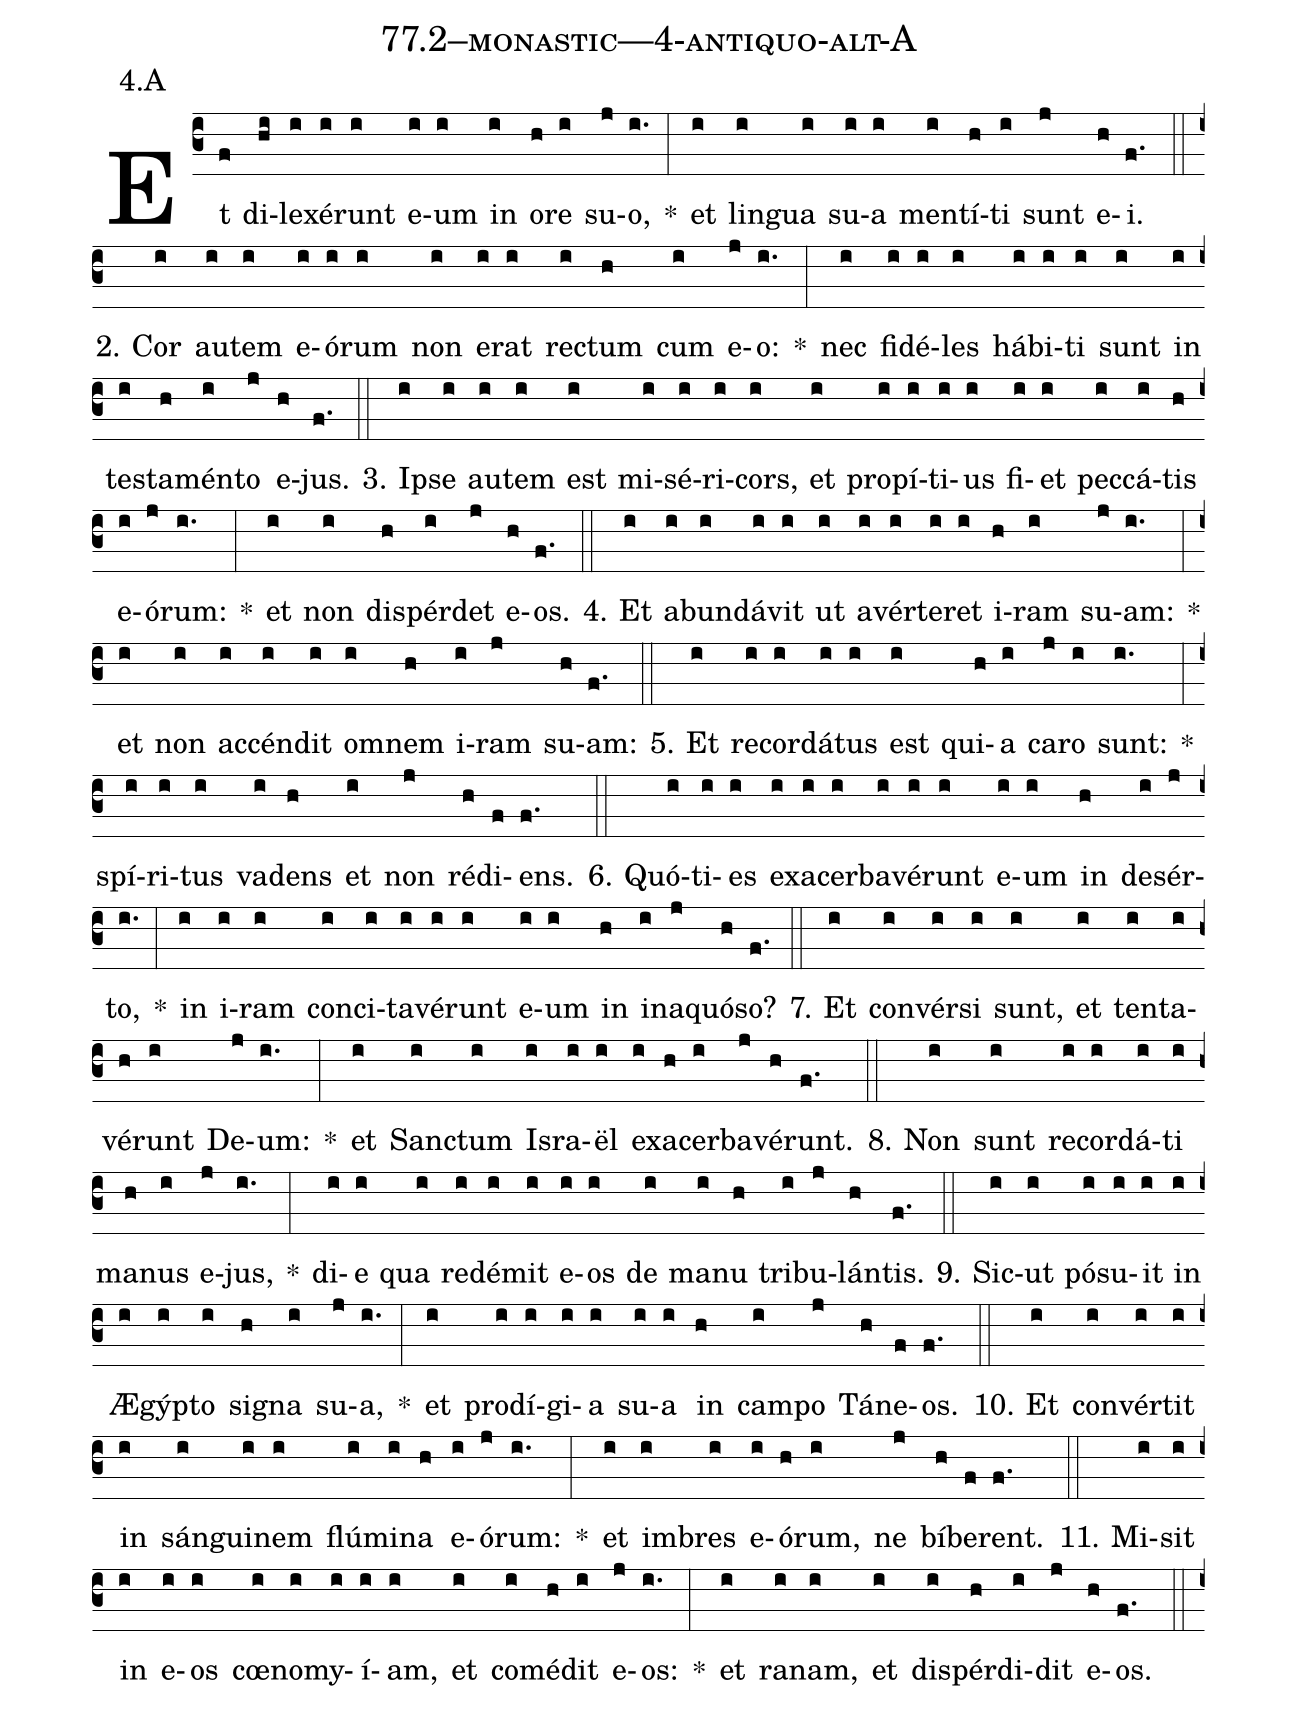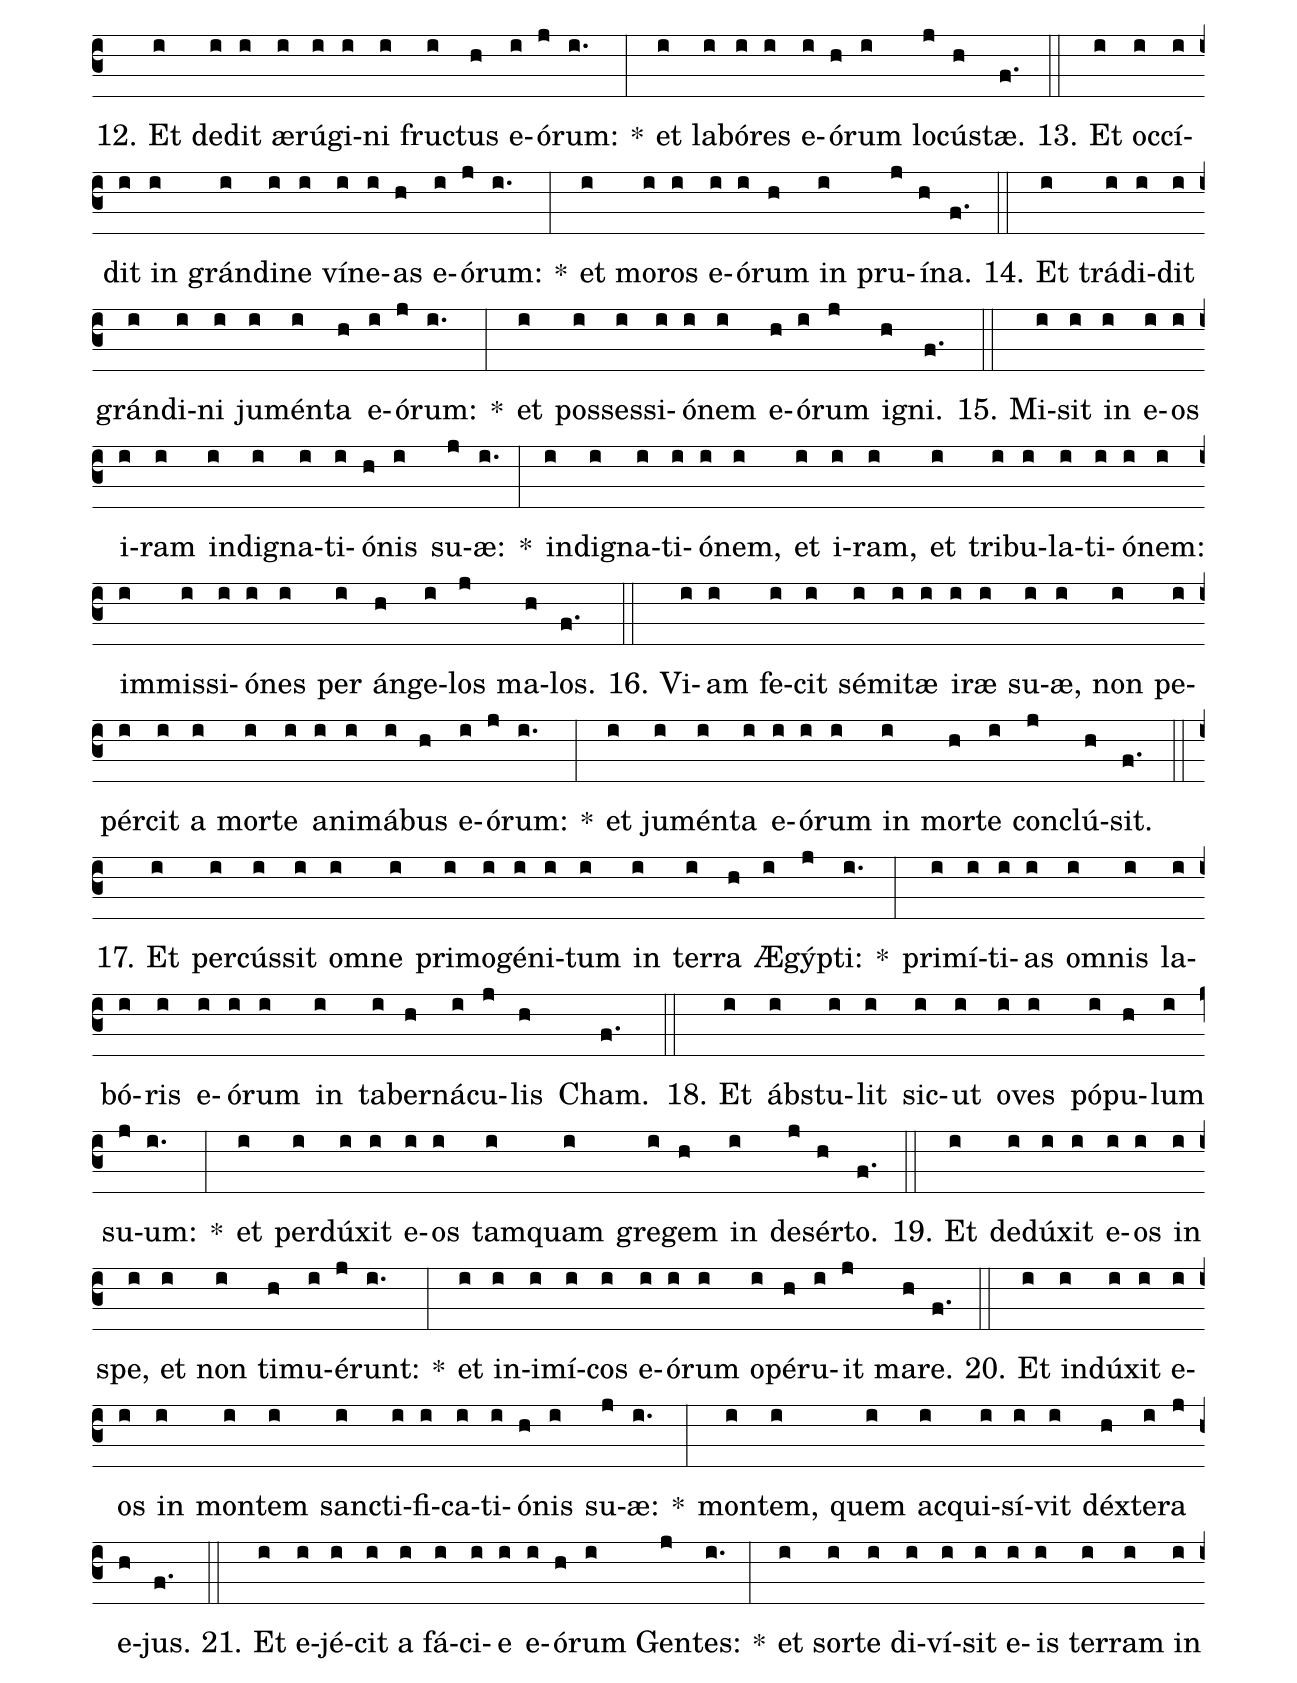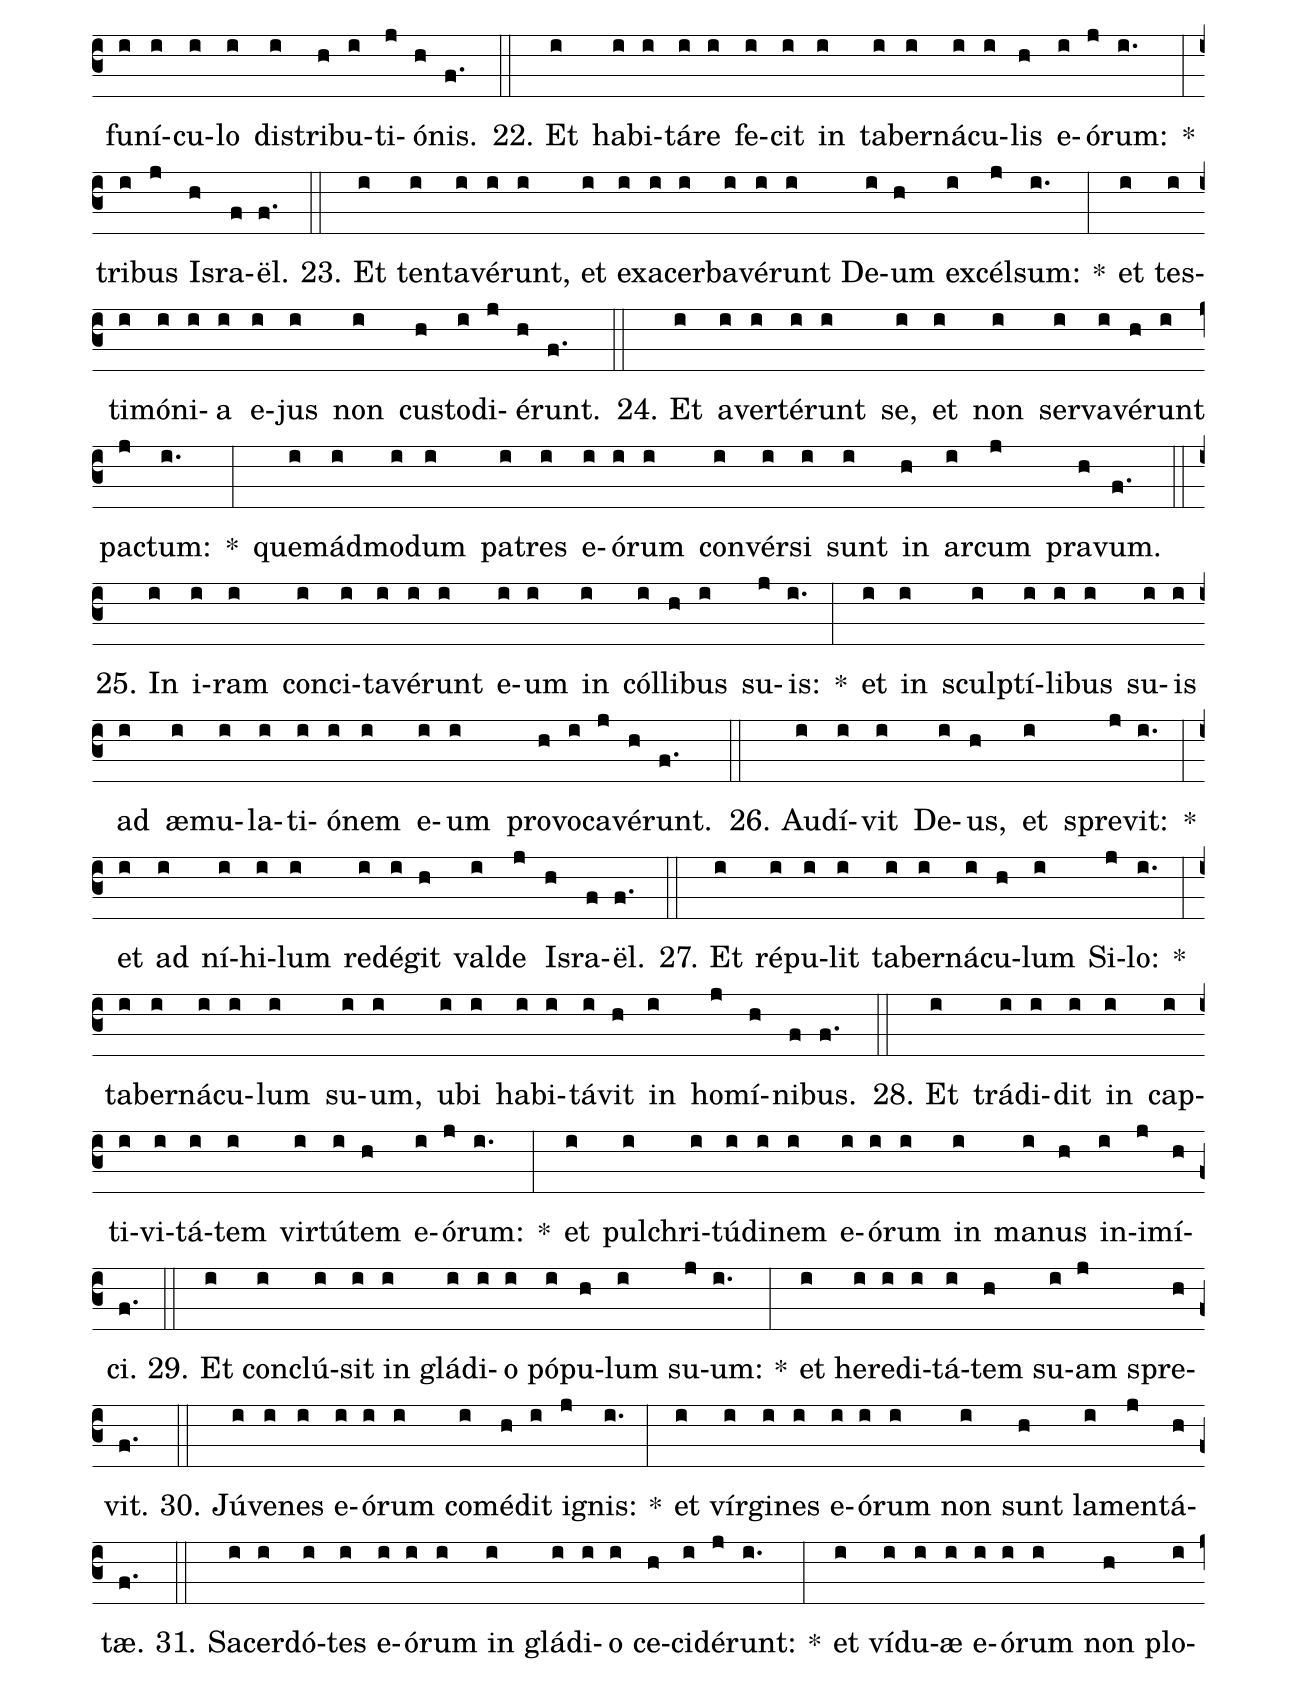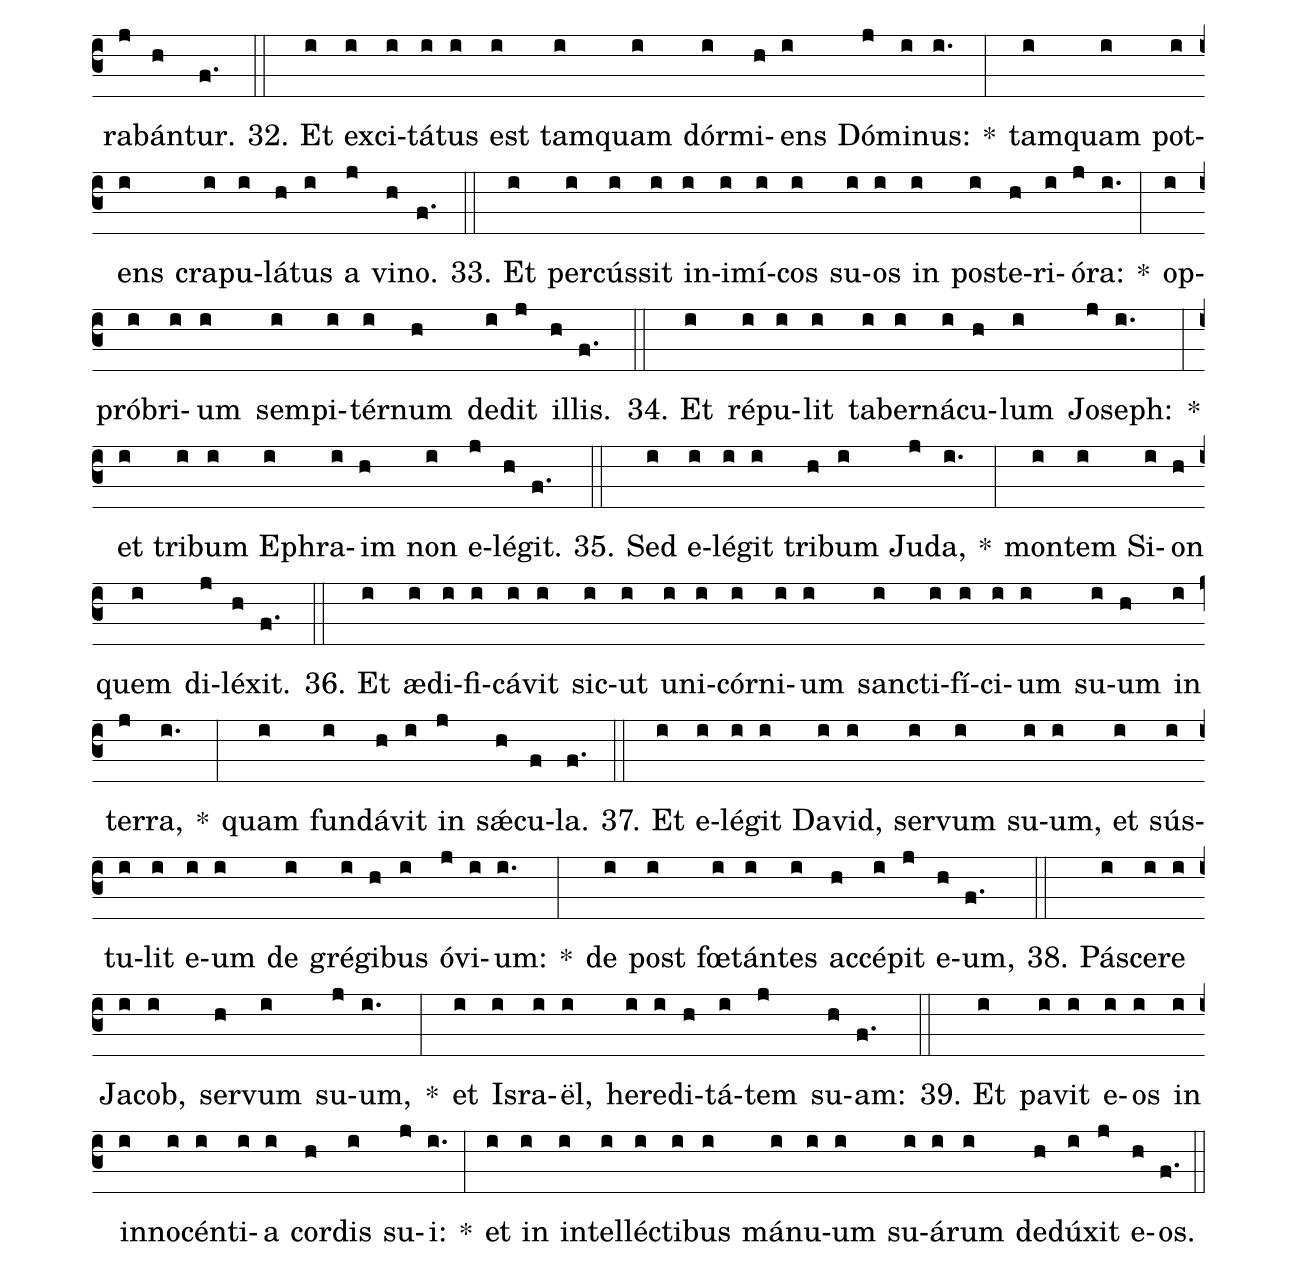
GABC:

name: 77.2--monastic---4-antiquo-alt-A;
annotation: 4.A;
%%
(c3)Et(f) di(hi)le(i)xé(i)runt(i) e(i)um(i) in(i) o(h)re(i) su(j)o,(i.) *(:) et(i) lin(i)gua(i) su(i)a(i) men(i)tí(h)ti(i) sunt(j) e(h)i.(f.) (::)
2. Cor(i) au(i)tem(i) e(i)ó(i)rum(i) non(i) e(i)rat(i) rec(i)tum(h) cum(i) e(j)o:(i.) *(:) nec(i) fi(i)dé(i)les(i) há(i)bi(i)ti(i) sunt(i) in(i) tes(i)ta(h)mén(i)to(j) e(h)jus.(f.) (::)
3. Ip(i)se(i) au(i)tem(i) est(i) mi(i)sé(i)ri(i)cors,(i) et(i) pro(i)pí(i)ti(i)us(i) fi(i)et(i) pec(i)cá(i)tis(h) e(i)ó(j)rum:(i.) *(:) et(i) non(i) dis(h)pér(i)det(j) e(h)os.(f.) (::)
4. Et(i) ab(i)un(i)dá(i)vit(i) ut(i) a(i)vér(i)te(i)ret(i) i(h)ram(i) su(j)am:(i.) *(:) et(i) non(i) ac(i)cén(i)dit(i) om(i)nem(h) i(i)ram(j) su(h)am:(f.) (::)
5. Et(i) re(i)cor(i)dá(i)tus(i) est(i) qui(h)a(i) ca(j)ro(i) sunt:(i.) *(:) spí(i)ri(i)tus(i) va(i)dens(h) et(i) non(j) réd(h)i(f)ens.(f.) (::)
6. Quó(i)ti(i)es(i) ex(i)a(i)cer(i)ba(i)vé(i)runt(i) e(i)um(i) in(h) de(i)sér(j)to,(i.) *(:) in(i) i(i)ram(i) con(i)ci(i)ta(i)vé(i)runt(i) e(i)um(i) in(h) in(i)a(j)quó(h)so?(f.) (::)
7. Et(i) con(i)vér(i)si(i) sunt,(i) et(i) ten(i)ta(i)vé(h)runt(i) De(j)um:(i.) *(:) et(i) Sanc(i)tum(i) Is(i)ra(i)ël(i) ex(i)a(h)cer(i)ba(j)vé(h)runt.(f.) (::)
8. Non(i) sunt(i) re(i)cor(i)dá(i)ti(i) ma(h)nus(i) e(j)jus,(i.) *(:) di(i)e(i) qua(i) red(i)é(i)mit(i) e(i)os(i) de(i) ma(i)nu(h) tri(i)bu(j)lán(h)tis.(f.) (::)
9. Sic(i)ut(i) pó(i)su(i)it(i) in(i) Æ(i)gýp(i)to(i) si(h)gna(i) su(j)a,(i.) *(:) et(i) prod(i)í(i)gi(i)a(i) su(i)a(i) in(h) cam(i)po(j) Tá(h)ne(f)os.(f.) (::)
10. Et(i) con(i)vér(i)tit(i) in(i) sán(i)gui(i)nem(i) flú(i)mi(i)na(h) e(i)ó(j)rum:(i.) *(:) et(i) im(i)bres(i) e(i)ó(h)rum,(i) ne(j) bí(h)be(f)rent.(f.) (::)
11. Mi(i)sit(i) in(i) e(i)os(i) cœ(i)no(i)my(i)í(i)am,(i) et(i) com(i)é(h)dit(i) e(j)os:(i.) *(:) et(i) ra(i)nam,(i) et(i) dis(i)pér(h)di(i)dit(j) e(h)os.(f.) (::)
12. Et(i) de(i)dit(i) æ(i)rú(i)gi(i)ni(i) fruc(i)tus(h) e(i)ó(j)rum:(i.) *(:) et(i) la(i)bó(i)res(i) e(i)ó(h)rum(i) lo(j)cús(h)tæ.(f.) (::)
13. Et(i) oc(i)cí(i)dit(i) in(i) grán(i)di(i)ne(i) ví(i)ne(i)as(h) e(i)ó(j)rum:(i.) *(:) et(i) mo(i)ros(i) e(i)ó(i)rum(h) in(i) pru(j)í(h)na.(f.) (::)
14. Et(i) trá(i)di(i)dit(i) grán(i)di(i)ni(i) ju(i)mén(i)ta(h) e(i)ó(j)rum:(i.) *(:) et(i) pos(i)ses(i)si(i)ó(i)nem(i) e(h)ó(i)rum(j) i(h)gni.(f.) (::)
15. Mi(i)sit(i) in(i) e(i)os(i) i(i)ram(i) in(i)di(i)gna(i)ti(i)ó(h)nis(i) su(j)æ:(i.) *(:) in(i)di(i)gna(i)ti(i)ó(i)nem,(i) et(i) i(i)ram,(i) et(i) tri(i)bu(i)la(i)ti(i)ó(i)nem:(i) im(i)mis(i)si(i)ó(i)nes(i) per(i) án(h)ge(i)los(j) ma(h)los.(f.) (::)
16. Vi(i)am(i) fe(i)cit(i) sé(i)mi(i)tæ(i) i(i)ræ(i) su(i)æ,(i) non(i) pe(i)pér(i)cit(i) a(i) mor(i)te(i) a(i)ni(i)má(i)bus(h) e(i)ó(j)rum:(i.) *(:) et(i) ju(i)mén(i)ta(i) e(i)ó(i)rum(i) in(i) mor(h)te(i) con(j)clú(h)sit.(f.) (::)
17. Et(i) per(i)cús(i)sit(i) om(i)ne(i) pri(i)mo(i)gé(i)ni(i)tum(i) in(i) ter(i)ra(h) Æ(i)gýp(j)ti:(i.) *(:) pri(i)mí(i)ti(i)as(i) om(i)nis(i) la(i)bó(i)ris(i) e(i)ó(i)rum(i) in(i) ta(i)ber(h)ná(i)cu(j)lis(h) Cham.(f.) (::)
18. Et(i) ábs(i)tu(i)lit(i) sic(i)ut(i) o(i)ves(i) pó(i)pu(h)lum(i) su(j)um:(i.) *(:) et(i) per(i)dú(i)xit(i) e(i)os(i) tam(i)quam(i) gre(i)gem(h) in(i) de(j)sér(h)to.(f.) (::)
19. Et(i) de(i)dú(i)xit(i) e(i)os(i) in(i) spe,(i) et(i) non(i) ti(h)mu(i)é(j)runt:(i.) *(:) et(i) in(i)i(i)mí(i)cos(i) e(i)ó(i)rum(i) o(i)pé(h)ru(i)it(j) ma(h)re.(f.) (::)
20. Et(i) in(i)dú(i)xit(i) e(i)os(i) in(i) mon(i)tem(i) sanc(i)ti(i)fi(i)ca(i)ti(i)ó(h)nis(i) su(j)æ:(i.) *(:) mon(i)tem,(i) quem(i) ac(i)qui(i)sí(i)vit(i) déx(h)te(i)ra(j) e(h)jus.(f.) (::)
21. Et(i) e(i)jé(i)cit(i) a(i) fá(i)ci(i)e(i) e(i)ó(h)rum(i) Gen(j)tes:(i.) *(:) et(i) sor(i)te(i) di(i)ví(i)sit(i) e(i)is(i) ter(i)ram(i) in(i) fu(i)ní(i)cu(i)lo(i) dis(i)tri(h)bu(i)ti(j)ó(h)nis.(f.) (::)
22. Et(i) ha(i)bi(i)tá(i)re(i) fe(i)cit(i) in(i) ta(i)ber(i)ná(i)cu(i)lis(h) e(i)ó(j)rum:(i.) *(:) tri(i)bus(j) Is(h)ra(f)ël.(f.) (::)
23. Et(i) ten(i)ta(i)vé(i)runt,(i) et(i) ex(i)a(i)cer(i)ba(i)vé(i)runt(i) De(i)um(h) ex(i)cél(j)sum:(i.) *(:) et(i) tes(i)ti(i)mó(i)ni(i)a(i) e(i)jus(i) non(i) cus(h)to(i)di(j)é(h)runt.(f.) (::)
24. Et(i) a(i)ver(i)té(i)runt(i) se,(i) et(i) non(i) ser(i)va(i)vé(h)runt(i) pac(j)tum:(i.) *(:) quem(i)ád(i)mo(i)dum(i) pa(i)tres(i) e(i)ó(i)rum(i) con(i)vér(i)si(i) sunt(i) in(h) ar(i)cum(j) pra(h)vum.(f.) (::)
25. In(i) i(i)ram(i) con(i)ci(i)ta(i)vé(i)runt(i) e(i)um(i) in(i) cól(i)li(h)bus(i) su(j)is:(i.) *(:) et(i) in(i) sculp(i)tí(i)li(i)bus(i) su(i)is(i) ad(i) æ(i)mu(i)la(i)ti(i)ó(i)nem(i) e(i)um(i) pro(h)vo(i)ca(j)vé(h)runt.(f.) (::)
26. Au(i)dí(i)vit(i) De(i)us,(h) et(i) spre(j)vit:(i.) *(:) et(i) ad(i) ní(i)hi(i)lum(i) red(i)é(i)git(h) val(i)de(j) Is(h)ra(f)ël.(f.) (::)
27. Et(i) ré(i)pu(i)lit(i) ta(i)ber(i)ná(i)cu(h)lum(i) Si(j)lo:(i.) *(:) ta(i)ber(i)ná(i)cu(i)lum(i) su(i)um,(i) u(i)bi(i) ha(i)bi(i)tá(i)vit(h) in(i) ho(j)mí(h)ni(f)bus.(f.) (::)
28. Et(i) trá(i)di(i)dit(i) in(i) cap(i)ti(i)vi(i)tá(i)tem(i) vir(i)tú(i)tem(h) e(i)ó(j)rum:(i.) *(:) et(i) pul(i)chri(i)tú(i)di(i)nem(i) e(i)ó(i)rum(i) in(i) ma(i)nus(h) in(i)i(j)mí(h)ci.(f.) (::)
29. Et(i) con(i)clú(i)sit(i) in(i) glá(i)di(i)o(i) pó(i)pu(h)lum(i) su(j)um:(i.) *(:) et(i) he(i)re(i)di(i)tá(i)tem(h) su(i)am(j) spre(h)vit.(f.) (::)
30. Jú(i)ve(i)nes(i) e(i)ó(i)rum(i) com(i)é(h)dit(i) i(j)gnis:(i.) *(:) et(i) vír(i)gi(i)nes(i) e(i)ó(i)rum(i) non(i) sunt(h) la(i)men(j)tá(h)tæ.(f.) (::)
31. Sa(i)cer(i)dó(i)tes(i) e(i)ó(i)rum(i) in(i) glá(i)di(i)o(i) ce(h)ci(i)dé(j)runt:(i.) *(:) et(i) ví(i)du(i)æ(i) e(i)ó(i)rum(i) non(h) plo(i)ra(j)bán(h)tur.(f.) (::)
32. Et(i) ex(i)ci(i)tá(i)tus(i) est(i) tam(i)quam(i) dór(i)mi(h)ens(i) Dó(j)mi(i)nus:(i.) *(:) tam(i)quam(i) pot(i)ens(i) cra(i)pu(i)lá(h)tus(i) a(j) vi(h)no.(f.) (::)
33. Et(i) per(i)cús(i)sit(i) in(i)i(i)mí(i)cos(i) su(i)os(i) in(i) post(i)e(h)ri(i)ó(j)ra:(i.) *(:) op(i)pró(i)bri(i)um(i) sem(i)pi(i)tér(i)num(h) de(i)dit(j) il(h)lis.(f.) (::)
34. Et(i) ré(i)pu(i)lit(i) ta(i)ber(i)ná(i)cu(h)lum(i) Jo(j)seph:(i.) *(:) et(i) tri(i)bum(i) E(i)phra(i)im(h) non(i) e(j)lé(h)git.(f.) (::)
35. Sed(i) e(i)lé(i)git(i) tri(h)bum(i) Ju(j)da,(i.) *(:) mon(i)tem(i) Si(i)on(h) quem(i) di(j)lé(h)xit.(f.) (::)
36. Et(i) æ(i)di(i)fi(i)cá(i)vit(i) sic(i)ut(i) u(i)ni(i)cór(i)ni(i)um(i) sanc(i)ti(i)fí(i)ci(i)um(i) su(i)um(h) in(i) ter(j)ra,(i.) *(:) quam(i) fun(i)dá(h)vit(i) in(j) sǽ(h)cu(f)la.(f.) (::)
37. Et(i) e(i)lé(i)git(i) Da(i)vid,(i) ser(i)vum(i) su(i)um,(i) et(i) sús(i)tu(i)lit(i) e(i)um(i) de(i) gré(i)gi(h)bus(i) ó(j)vi(i)um:(i.) *(:) de(i) post(i) fœ(i)tán(i)tes(i) ac(h)cé(i)pit(j) e(h)um,(f.) (::)
38. Pá(i)sce(i)re(i) Ja(i)cob,(i) ser(h)vum(i) su(j)um,(i.) *(:) et(i) Is(i)ra(i)ël,(i) he(i)re(i)di(h)tá(i)tem(j) su(h)am:(f.) (::)
39. Et(i) pa(i)vit(i) e(i)os(i) in(i) in(i)no(i)cén(i)ti(i)a(i) cor(h)dis(i) su(j)i:(i.) *(:) et(i) in(i) in(i)tel(i)léc(i)ti(i)bus(i) má(i)nu(i)um(i) su(i)á(i)rum(i) de(h)dú(i)xit(j) e(h)os.(f.) (::)
